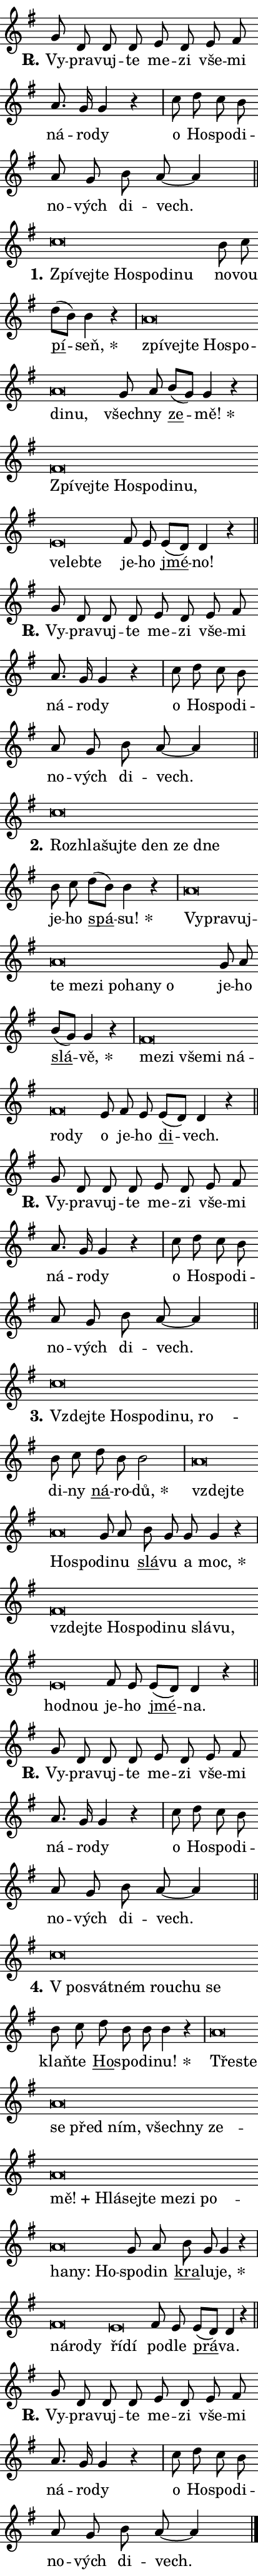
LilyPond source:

\version "2.24.0"
\header { tagline = "" }
\paper {
  indent = 0\cm
  top-margin = 0\cm
  right-margin = 0\cm
  bottom-margin = 0\cm
  left-margin = 0\cm
  paper-width = 7\cm
  page-breaking = #ly:one-page-breaking
  system-system-spacing.basic-distance = #11
  score-system-spacing.basic-distance = #11
  ragged-last = ##f
}


%% Author: Thomas Morley
%% https://lists.gnu.org/archive/html/lilypond-user/2020-05/msg00002.html
#(define (line-position grob)
"Returns position of @var[grob} in current system:
   @code{'start}, if at first time-step
   @code{'end}, if at last time-step
   @code{'middle} otherwise
"
  (let* ((col (ly:item-get-column grob))
         (ln (ly:grob-object col 'left-neighbor))
         (rn (ly:grob-object col 'right-neighbor))
         (col-to-check-left (if (ly:grob? ln) ln col))
         (col-to-check-right (if (ly:grob? rn) rn col))
         (break-dir-left
           (and
             (ly:grob-property col-to-check-left 'non-musical #f)
             (ly:item-break-dir col-to-check-left)))
         (break-dir-right
           (and
             (ly:grob-property col-to-check-right 'non-musical #f)
             (ly:item-break-dir col-to-check-right))))
        (cond ((eqv? 1 break-dir-left) 'start)
              ((eqv? -1 break-dir-right) 'end)
              (else 'middle))))

#(define (tranparent-at-line-position vctor)
  (lambda (grob)
  "Relying on @code{line-position} select the relevant enry from @var{vctor}.
Used to determine transparency,"
    (case (line-position grob)
      ((end) (not (vector-ref vctor 0)))
      ((middle) (not (vector-ref vctor 1)))
      ((start) (not (vector-ref vctor 2))))))

noteHeadBreakVisibility =
#(define-music-function (break-visibility)(vector?)
"Makes @code{NoteHead}s transparent relying on @var{break-visibility}"
#{
  \override NoteHead.transparent =
    #(tranparent-at-line-position break-visibility)
#})

#(define delete-ledgers-for-transparent-note-heads
  (lambda (grob)
    "Reads whether a @code{NoteHead} is transparent.
If so this @code{NoteHead} is removed from @code{'note-heads} from
@var{grob}, which is supposed to be @code{LedgerLineSpanner}.
As a result ledgers are not printed for this @code{NoteHead}"
    (let* ((nhds-array (ly:grob-object grob 'note-heads))
           (nhds-list
             (if (ly:grob-array? nhds-array)
                 (ly:grob-array->list nhds-array)
                 '()))
           ;; Relies on the transparent-property being done before
           ;; Staff.LedgerLineSpanner.after-line-breaking is executed.
           ;; This is fragile ...
           (to-keep
             (remove
               (lambda (nhd)
                 (ly:grob-property nhd 'transparent #f))
               nhds-list)))
      ;; TODO find a better method to iterate over grob-arrays, similiar
      ;; to filter/remove etc for lists
      ;; For now rebuilt from scratch
      (set! (ly:grob-object grob 'note-heads)  '())
      (for-each
        (lambda (nhd)
          (ly:pointer-group-interface::add-grob grob 'note-heads nhd))
        to-keep))))

hideNotes = {
  \noteHeadBreakVisibility #begin-of-line-visible
}
unHideNotes = {
  \noteHeadBreakVisibility #all-visible
}

% work-around for resetting accidentals
% https://lilypond.org/doc/v2.23/Documentation/notation/displaying-rhythms#unmetered-music
cadenzaMeasure = {
  \cadenzaOff
  \partial 1024 s1024
  \cadenzaOn
}

#(define-markup-command (accent layout props text) (markup?)
  "Underline accented syllable"
  (interpret-markup layout props
    #{\markup \override #'(offset . 4.3) \underline { #text }#}))

responsum = \markup \concat {
  "R" \hspace #-1.05 \path #0.1 #'((moveto 0 0.07) (lineto 0.9 0.8)) \hspace #0.05 "."
}

\layout {
    \context {
        \Staff
        \remove "Time_signature_engraver"
        \override LedgerLineSpanner.after-line-breaking = #delete-ledgers-for-transparent-note-heads
    }
    \context {
        \Voice {
            \override NoteHead.output-attributes = #'((class . "notehead"))
            \override Hairpin.height = #0.55
        }
    }
    \context {
        \Lyrics {
            \override StanzaNumber.output-attributes = #'((class . "stanzanumber"))
            \override LyricSpace.minimum-distance = #0.9
            \override LyricText.font-name = #"TeX Gyre Schola"
            \override LyricText.font-size = 1
            \override StanzaNumber.font-name = #"TeX Gyre Schola Bold"
            \override StanzaNumber.font-size = 1
        }
    }
}

% magnetic-lyrics.ily
%
%   written by
%     Jean Abou Samra <jean@abou-samra.fr>
%     Werner Lemberg <wl@gnu.org>
%
%   adapted by
%     Jiri Hon <jiri.hon@gmail.com>
%
% Version 2022-Apr-15

% https://www.mail-archive.com/lilypond-user@gnu.org/msg149350.html

#(define (Left_hyphen_pointer_engraver context)
   "Collect syllable-hyphen-syllable occurrences in lyrics and store
them in properties.  This engraver only looks to the left.  For
example, if the lyrics input is @code{foo -- bar}, it does the
following.

@itemize @bullet
@item
Set the @code{text} property of the @code{LyricHyphen} grob between
@q{foo} and @q{bar} to @code{foo}.

@item
Set the @code{left-hyphen} property of the @code{LyricText} grob with
text @q{foo} to the @code{LyricHyphen} grob between @q{foo} and
@q{bar}.
@end itemize

Use this auxiliary engraver in combination with the
@code{lyric-@/text::@/apply-@/magnetic-@/offset!} hook."
   (let ((hyphen #f)
         (text #f))
     (make-engraver
      (acknowledgers
       ((lyric-syllable-interface engraver grob source-engraver)
        (set! text grob)))
      (end-acknowledgers
       ((lyric-hyphen-interface engraver grob source-engraver)
        ;(when (not (grob::has-interface grob 'lyric-space-interface))
          (set! hyphen grob)));)
      ((stop-translation-timestep engraver)
       (when (and text hyphen)
         (ly:grob-set-object! text 'left-hyphen hyphen))
       (set! text #f)
       (set! hyphen #f)))))

#(define (lyric-text::apply-magnetic-offset! grob)
   "If the space between two syllables is less than the value in
property @code{LyricText@/.details@/.squash-threshold}, move the right
syllable to the left so that it gets concatenated with the left
syllable.

Use this function as a hook for
@code{LyricText@/.after-@/line-@/breaking} if the
@code{Left_@/hyphen_@/pointer_@/engraver} is active."
   (let ((hyphen (ly:grob-object grob 'left-hyphen #f)))
     (when hyphen
       (let ((left-text (ly:spanner-bound hyphen LEFT)))
         (when (grob::has-interface left-text 'lyric-syllable-interface)
           (let* ((common (ly:grob-common-refpoint grob left-text X))
                  (this-x-ext (ly:grob-extent grob common X))
                  (left-x-ext
                   (begin
                     ;; Trigger magnetism for left-text.
                     (ly:grob-property left-text 'after-line-breaking)
                     (ly:grob-extent left-text common X)))
                  ;; `delta` is the gap width between two syllables.
                  (delta (- (interval-start this-x-ext)
                            (interval-end left-x-ext)))
                  (details (ly:grob-property grob 'details))
                  (threshold (assoc-get 'squash-threshold details 0.2)))
             (when (< delta threshold)
               (let* (;; We have to manipulate the input text so that
                      ;; ligatures crossing syllable boundaries are not
                      ;; disabled.  For languages based on the Latin
                      ;; script this is essentially a beautification.
                      ;; However, for non-Western scripts it can be a
                      ;; necessity.
                      (lt (ly:grob-property left-text 'text))
                      (rt (ly:grob-property grob 'text))
                      (is-space (grob::has-interface hyphen 'lyric-space-interface))
                      (space (if is-space " " ""))
                      (space-markup (grob-interpret-markup grob " "))
                      (space-size (interval-length (ly:stencil-extent space-markup X)))
                      (extra-delta (if is-space space-size 0))
                      ;; Append new syllable.
                      (ltrt-space (if (and (string? lt) (string? rt))
                                (string-append lt space rt)
                                (make-concat-markup (list lt space rt))))
                      ;; Right-align `ltrt` to the right side.
                      (ltrt-space-markup (grob-interpret-markup
                               grob
                               (make-translate-markup
                                (cons (interval-length this-x-ext) 0)
                                (make-right-align-markup ltrt-space)))))
                 (begin
                   ;; Don't print `left-text`.
                   (ly:grob-set-property! left-text 'stencil #f)
                   ;; Set text and stencil (which holds all collected
                   ;; syllables so far) and shift it to the left.
                   (ly:grob-set-property! grob 'text ltrt-space)
                   (ly:grob-set-property! grob 'stencil ltrt-space-markup)
                   (ly:grob-translate-axis! grob (- (- delta extra-delta)) X))))))))))


#(define (lyric-hyphen::displace-bounds-first grob)
   ;; Make very sure this callback isn't triggered too early.
   (let ((left (ly:spanner-bound grob LEFT))
         (right (ly:spanner-bound grob RIGHT)))
     (ly:grob-property left 'after-line-breaking)
     (ly:grob-property right 'after-line-breaking)
     (ly:lyric-hyphen::print grob)))

squashThreshold = #0.4

\layout {
  \context {
    \Lyrics
    \consists #Left_hyphen_pointer_engraver
    \override LyricText.after-line-breaking =
      #lyric-text::apply-magnetic-offset!
    \override LyricHyphen.stencil = #lyric-hyphen::displace-bounds-first
    \override LyricText.details.squash-threshold = \squashThreshold
    \override LyricHyphen.minimum-distance = 0
    \override LyricHyphen.minimum-length = \squashThreshold
  }
}

squash = \override LyricText.details.squash-threshold = 9999
unSquash = \override LyricText.details.squash-threshold = \squashThreshold

left = \override LyricText.self-alignment-X = #LEFT
unLeft = \revert LyricText.self-alignment-X

starOffset = #(lambda (grob) 
                (let ((x_offset (ly:self-alignment-interface::aligned-on-x-parent grob)))
                  (if (= x_offset 0) 0 (+ x_offset 1.2))))

star = #(define-music-function (syllable)(string?)
"Append star separator at the end of a syllable"
#{
  \once \override LyricText.X-offset = #starOffset
  \lyricmode { \markup {
    #syllable
    \override #'((font-name . "TeX Gyre Schola Bold")) \hspace #0.2 \lower #0.65 \larger "*"
  } }
#})

starAccent = #(define-music-function (syllable)(string?)
"Append star separator at the end of a syllable and make accent"
#{
  \once \override LyricText.X-offset = #starOffset
  \lyricmode { \markup {
    \accent #syllable
    \override #'((font-name . "TeX Gyre Schola Bold")) \hspace #0.2 \lower #0.65 \larger "*"
  } }
#})

breath = #(define-music-function (syllable)(string?)
"Append breathing indicator at the end of a syllable"
#{
  \lyricmode { \markup { #syllable "+" } }
#})

optionalBreath = #(define-music-function (syllable)(string?)
"Append optional breathing indicator at the end of a syllable"
#{
  \lyricmode { \markup { #syllable "(+)" } }
#})


\score {
    <<
        \new Voice = "melody" { \cadenzaOn \key g \major \relative { g'8 d d d e d e fis \bar "" a8. g16 g4 r \cadenzaMeasure \bar "|" c8 d c b \bar "" a g b a~ a4 \cadenzaMeasure \bar "||" \break } }
        \new Lyrics \lyricsto "melody" { \lyricmode { \set stanza = \responsum
Vy -- pra -- vuj -- te me -- zi vše -- mi ná -- ro -- dy o Ho -- spo -- di -- no -- vých di -- vech. } }
    >>
    \layout {}
}

\score {
    <<
        \new Voice = "melody" { \cadenzaOn \key g \major \relative { c''\breve*1/16 \hideNotes \breve*1/16 \bar "" \breve*1/16 \bar "" \breve*1/16 \bar "" \breve*1/16 \bar "" \breve*1/16 \breve*1/16 \bar "" \unHideNotes b8 c \bar "" d[( b)] b4 r \cadenzaMeasure \bar "|" a\breve*1/16 \hideNotes \breve*1/16 \bar "" \breve*1/16 \bar "" \breve*1/16 \bar "" \breve*1/16 \bar "" \breve*1/16 \breve*1/16 \bar "" \unHideNotes g8 a \bar "" b[( g)] g4 r \cadenzaMeasure \bar "|" fis\breve*1/16 \hideNotes \breve*1/16 \bar "" \breve*1/16 \bar "" \breve*1/16 \bar "" \breve*1/16 \bar "" \breve*1/16 \breve*1/16 \bar "" \unHideNotes e\breve*1/16 \hideNotes \breve*1/16 \breve*1/16 \bar "" \unHideNotes fis8 e \bar "" e[( d)] d4 r \cadenzaMeasure \bar "||" \break } }
        \new Lyrics \lyricsto "melody" { \lyricmode { \set stanza = "1."
\left Zpí -- \squash vej -- te Ho -- spo -- di -- nu \unLeft \unSquash no -- vou \markup \accent pí -- \star seň, \left zpí -- \squash vej -- te Ho -- spo -- di -- nu, \unLeft \unSquash všech -- ny \markup \accent ze -- \star mě! \left Zpí -- \squash vej -- te Ho -- spo -- di -- nu, \left \unLeft \unSquash ve -- \squash leb -- te \unLeft \unSquash je -- ho \markup \accent jmé -- no! } }
    >>
    \layout {}
}

\score {
    <<
        \new Voice = "melody" { \cadenzaOn \key g \major \relative { g'8 d d d e d e fis \bar "" a8. g16 g4 r \cadenzaMeasure \bar "|" c8 d c b \bar "" a g b a~ a4 \cadenzaMeasure \bar "||" \break } }
        \new Lyrics \lyricsto "melody" { \lyricmode { \set stanza = \responsum
Vy -- pra -- vuj -- te me -- zi vše -- mi ná -- ro -- dy o Ho -- spo -- di -- no -- vých di -- vech. } }
    >>
    \layout {}
}

\score {
    <<
        \new Voice = "melody" { \cadenzaOn \key g \major \relative { c''\breve*1/16 \hideNotes \breve*1/16 \bar "" \breve*1/16 \bar "" \breve*1/16 \bar "" \breve*1/16 \bar "" \breve*1/16 \breve*1/16 \bar "" \unHideNotes b8 c \bar "" d[( b)] b4 r \cadenzaMeasure \bar "|" a\breve*1/16 \hideNotes \breve*1/16 \bar "" \breve*1/16 \bar "" \breve*1/16 \bar "" \breve*1/16 \bar "" \breve*1/16 \bar "" \breve*1/16 \bar "" \breve*1/16 \bar "" \breve*1/16 \breve*1/16 \bar "" \unHideNotes g8 a \bar "" b[( g)] g4 r \cadenzaMeasure \bar "|" fis\breve*1/16 \hideNotes \breve*1/16 \bar "" \breve*1/16 \bar "" \breve*1/16 \bar "" \breve*1/16 \bar "" \breve*1/16 \breve*1/16 \bar "" \unHideNotes e8 fis8 e \bar "" e[( d)] d4 r \cadenzaMeasure \bar "||" \break } }
        \new Lyrics \lyricsto "melody" { \lyricmode { \set stanza = "2."
\left Roz -- \squash hla -- šuj -- te den ze dne \unLeft \unSquash je -- ho \markup \accent spá -- \star su! \left Vy -- \squash pra -- vuj -- te me -- zi po -- ha -- ny o \unLeft \unSquash je -- ho \markup \accent slá -- \star vě, \left me -- \squash zi vše -- mi ná -- ro -- dy \unLeft \unSquash o je -- ho \markup \accent di -- vech. } }
    >>
    \layout {}
}

\score {
    <<
        \new Voice = "melody" { \cadenzaOn \key g \major \relative { g'8 d d d e d e fis \bar "" a8. g16 g4 r \cadenzaMeasure \bar "|" c8 d c b \bar "" a g b a~ a4 \cadenzaMeasure \bar "||" \break } }
        \new Lyrics \lyricsto "melody" { \lyricmode { \set stanza = \responsum
Vy -- pra -- vuj -- te me -- zi vše -- mi ná -- ro -- dy o Ho -- spo -- di -- no -- vých di -- vech. } }
    >>
    \layout {}
}

\score {
    <<
        \new Voice = "melody" { \cadenzaOn \key g \major \relative { c''\breve*1/16 \hideNotes \breve*1/16 \bar "" \breve*1/16 \bar "" \breve*1/16 \bar "" \breve*1/16 \bar "" \breve*1/16 \breve*1/16 \bar "" \unHideNotes b8 c \bar "" d b b2 \cadenzaMeasure \bar "|" a\breve*1/16 \hideNotes \breve*1/16 \bar "" \breve*1/16 \breve*1/16 \bar "" \unHideNotes g8 a \bar "" b g g g4 r \cadenzaMeasure \bar "|" fis\breve*1/16 \hideNotes \breve*1/16 \bar "" \breve*1/16 \bar "" \breve*1/16 \bar "" \breve*1/16 \bar "" \breve*1/16 \bar "" \breve*1/16 \breve*1/16 \bar "" \unHideNotes e\breve*1/16 \hideNotes \breve*1/16 \bar "" \unHideNotes fis8 e \bar "" e[( d)] d4 r \cadenzaMeasure \bar "||" \break } }
        \new Lyrics \lyricsto "melody" { \lyricmode { \set stanza = "3."
\left Vzdej -- \squash te Ho -- spo -- di -- nu, ro -- \unLeft \unSquash di -- ny \markup \accent ná -- ro -- \star dů, \left vzdej -- \squash te Ho -- spo -- \unLeft \unSquash di -- nu \markup \accent slá -- vu a \star moc, \left vzdej -- \squash te Ho -- spo -- di -- nu slá -- vu, \left \unLeft \unSquash hod -- \squash nou \unLeft \unSquash je -- ho \markup \accent jmé -- na. } }
    >>
    \layout {}
}

\score {
    <<
        \new Voice = "melody" { \cadenzaOn \key g \major \relative { g'8 d d d e d e fis \bar "" a8. g16 g4 r \cadenzaMeasure \bar "|" c8 d c b \bar "" a g b a~ a4 \cadenzaMeasure \bar "||" \break } }
        \new Lyrics \lyricsto "melody" { \lyricmode { \set stanza = \responsum
Vy -- pra -- vuj -- te me -- zi vše -- mi ná -- ro -- dy o Ho -- spo -- di -- no -- vých di -- vech. } }
    >>
    \layout {}
}

\score {
    <<
        \new Voice = "melody" { \cadenzaOn \key g \major \relative { c''\breve*1/16 \hideNotes \breve*1/16 \bar "" \breve*1/16 \bar "" \breve*1/16 \bar "" \breve*1/16 \breve*1/16 \bar "" \unHideNotes b8 c \bar "" d b b b4 r \cadenzaMeasure \bar "|" a\breve*1/16 \hideNotes \breve*1/16 \bar "" \breve*1/16 \bar "" \breve*1/16 \bar "" \breve*1/16 \bar "" \breve*1/16 \bar "" \breve*1/16 \bar "" \breve*1/16 \bar "" \breve*1/16 \bar "" \breve*1/16 \bar "" \breve*1/16 \bar "" \breve*1/16 \bar "" \breve*1/16 \bar "" \breve*1/16 \bar "" \breve*1/16 \bar "" \breve*1/16 \bar "" \breve*1/16 \breve*1/16 \bar "" \unHideNotes g8 a \bar "" b g g4 r \cadenzaMeasure \bar "|" fis\breve*1/16 \hideNotes \breve*1/16 \breve*1/16 \bar "" \unHideNotes e\breve*1/16 \hideNotes \breve*1/16 \bar "" \unHideNotes fis8 e \bar "" e[( d)] d4 r \cadenzaMeasure \bar "||" \break } }
        \new Lyrics \lyricsto "melody" { \lyricmode { \set stanza = "4."
\left "V po" -- \squash svát -- ném rou -- chu se \unLeft \unSquash klaň -- te \markup \accent Ho -- spo -- di -- \star nu! \left Tře -- \squash ste se před ním, všech -- ny ze -- \breath "mě!" Hlá -- sej -- te me -- zi po -- ha -- ny: Ho -- \unLeft \unSquash spo -- din \markup \accent kra -- lu -- \star je, \left ná -- \squash ro -- dy \left \unLeft \unSquash ří -- \squash dí \unLeft \unSquash po -- dle \markup \accent prá -- va. } }
    >>
    \layout {}
}

\score {
    <<
        \new Voice = "melody" { \cadenzaOn \key g \major \relative { g'8 d d d e d e fis \bar "" a8. g16 g4 r \cadenzaMeasure \bar "|" c8 d c b \bar "" a g b a~ a4 \cadenzaMeasure \bar "||" \break } \bar "|." }
        \new Lyrics \lyricsto "melody" { \lyricmode { \set stanza = \responsum
Vy -- pra -- vuj -- te me -- zi vše -- mi ná -- ro -- dy o Ho -- spo -- di -- no -- vých di -- vech. } }
    >>
    \layout {}
}
